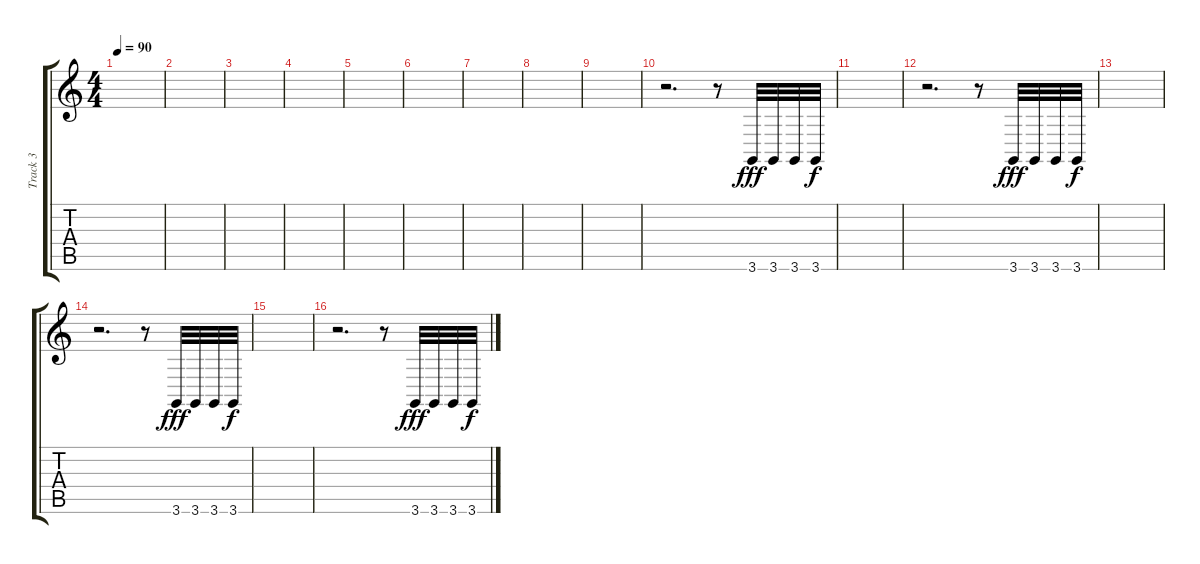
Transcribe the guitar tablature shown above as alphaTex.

\track ("Track 3" "Track 3") {instrument stringensemble1}
\staff {score tabs}
\tuning (E4 B3 G3 D3 A2 E2) {hide}
\ts (4 4)
\tempo 90
\clef g2
\ks c
|
|
|
|
|
|
|
|
|
r.2{d} r.8 3.6.32{dy fff} 3.6.32 3.6.32 3.6.32{dy f} |
|
r.2{d} r.8 3.6.32{dy fff} 3.6.32 3.6.32 3.6.32{dy f} |
|
r.2{d} r.8 3.6.32{dy fff} 3.6.32 3.6.32 3.6.32{dy f} |
|
r.2{d} r.8 3.6.32{dy fff} 3.6.32 3.6.32 3.6.32{dy f}
